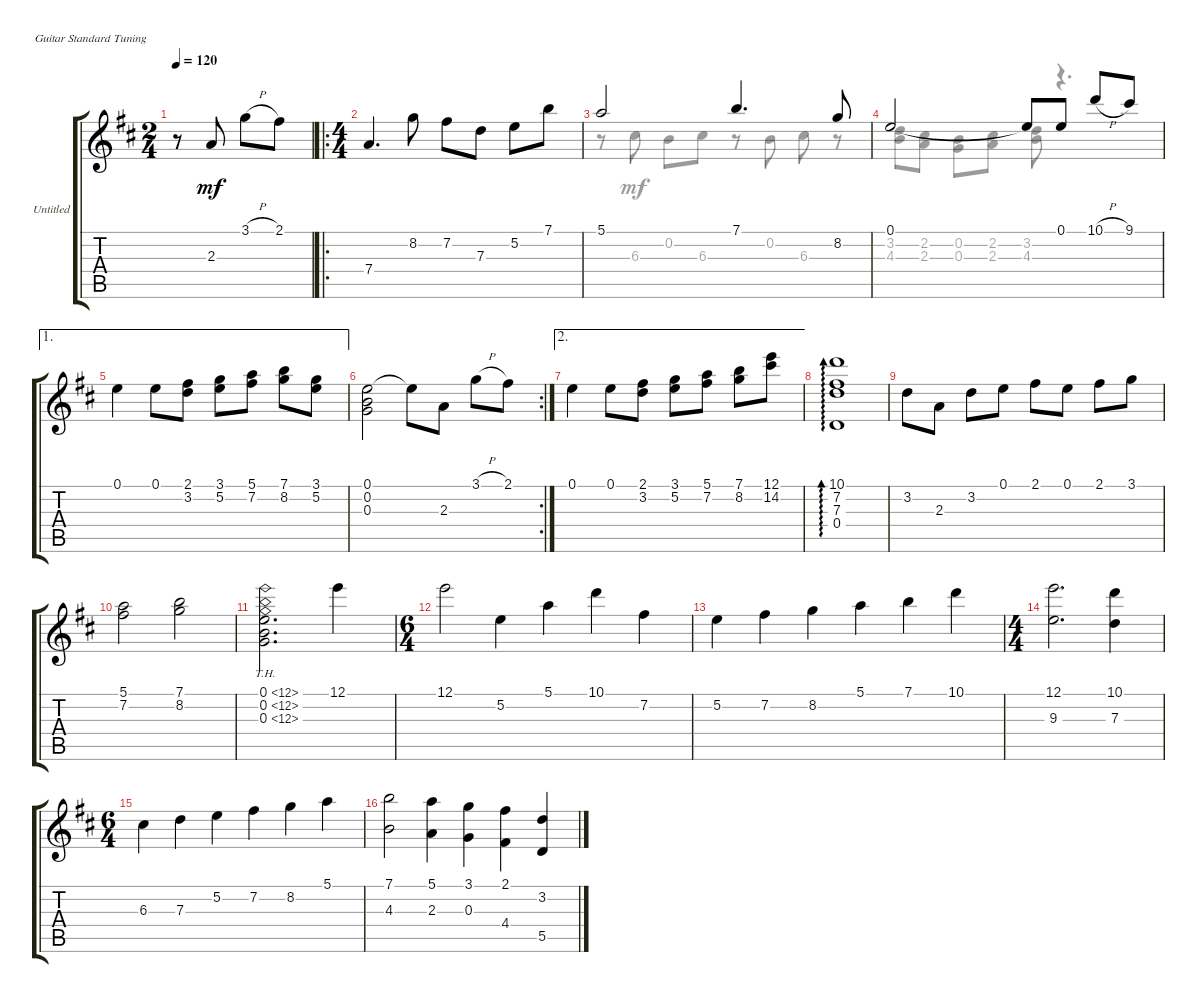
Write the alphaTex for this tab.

\bracketExtendMode groupsimilarinstruments
\firstSystemTrackNameOrientation horizontal
\otherSystemsTrackNameOrientation horizontal
\track ("Untitled" "Untitled") {instrument acousticguitarnylon}
\staff {score tabs}
\tuning (E4 B3 G3 D3 A2 E2)
\voice
\ts (2 4)
\tempo 120
\clef g2
\ks d
r.8{dy mf instrument acousticguitarnylon} 2.3.8 3.1{h}.8 2.1.8 |
\ro
\ts (4 4)
7.4.4{d} 8.2.8 7.2.8 7.3.8 5.2.8 7.1.8 |
5.1.2 7.1.4{d} 8.2.8 |
0.1.2 0.1{t}.8 0.1.8 10.1{h}.8 9.1.8 |
\ae 1
0.1.4 0.1.8 (2.1 3.2).8 (3.1 5.2).8 (5.1 7.2).8 (7.1 8.2).8 (3.1 5.2).8 |
\rc 2
(0.1 0.2 0.3).2 0.1{t}.8 2.3.8 3.1{h}.8 2.1.8 |
\ae 2
0.1.4 0.1.8 (2.1 3.2).8 (3.1 5.2).8 (5.1 7.2).8 (7.1 8.2).8 (12.1 14.2).8 |
(10.1 7.2 7.3 0.4).1{ad 0} |
3.2.8 2.3.8 3.2.8 0.1.8 2.1.8 0.1.8 2.1.8 3.1.8 |
(5.1 7.2).2 (7.1 8.2).2 |
(0.1{th 12} 0.2{th 12} 0.3{th 12}).2{d} 12.1.4 |
\ts (6 4)
12.1.2 5.2.4 5.1.4 10.1.4 7.2.4 |
5.2.4 7.2.4 8.2.4 5.1.4 7.1.4 10.1.4 |
\ts (4 4)
(12.1 9.3).2{d} (10.1 7.3).4 |
\ts (6 4)
6.3.4 7.3.4 5.2.4 7.2.4 8.2.4 5.1.4 |
(7.1 4.3).2 (5.1 2.3).4 (3.1 0.3).4 (2.1 4.4).4 (3.2 5.5).4
\voice
\clef g2
\ottava regular
\simile none
\ks d
|
|
r.8 6.3.8 0.2.8 6.3.8 r.8 0.2.8 6.3.8 r.8 |
(3.2 4.3).8 (2.2 2.3).8 (0.2 0.3).8 (2.2 2.3).8 (3.2 4.3).8 r.4{d} |
|
|
|
|
|
|
|
|
|
|
|
